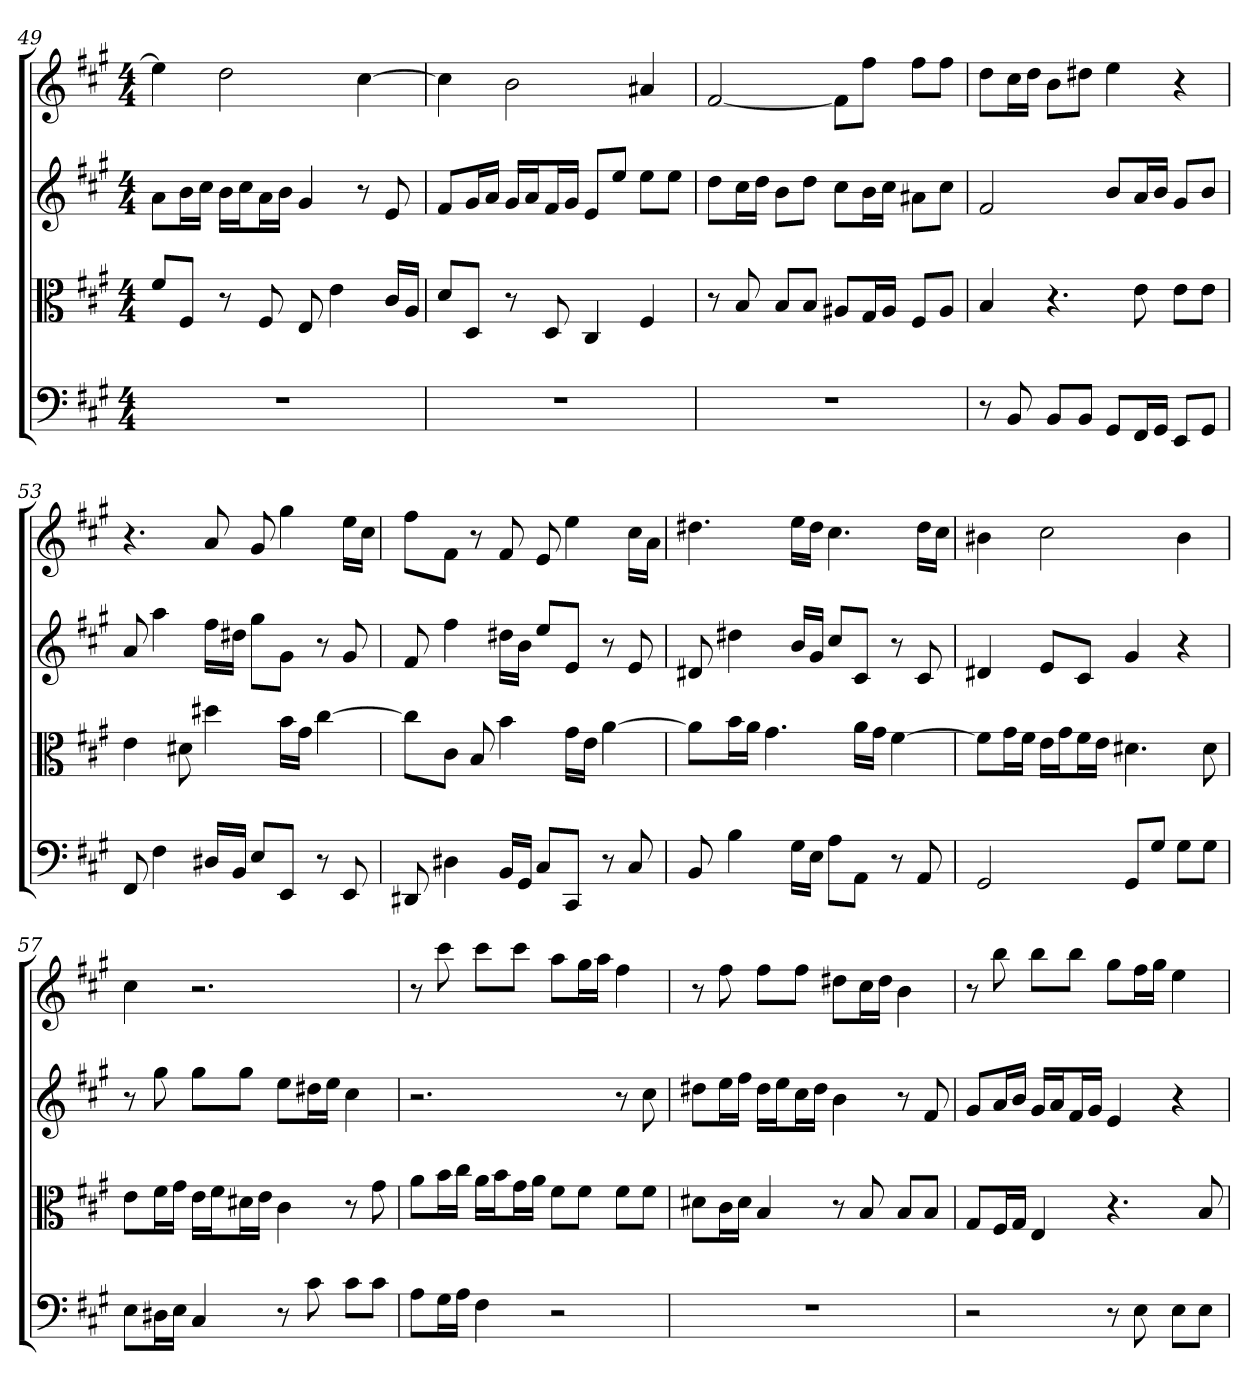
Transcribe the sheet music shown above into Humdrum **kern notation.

**kern	**kern	**kern	**kern
*part4	*part3	*part2	*part1
*staff4	*staff3	*staff2	*staff1
*clefF4	*clefC3	*	*
*k[f#c#g#]	*k[f#c#g#]	*k[f#c#g#]	*k[f#c#g#]
*A:	*A:	*A:	*A:
*M4/4	*M4/4	*M4/4	*M4/4
=49	=49	=49	=49
1r	8f#/L	8aL	4ee]
.	8F#/J	16bL	.
.	.	16cc#JJ	.
.	8r	16bLL	2dd
.	.	16cc#J	.
.	8F#	16aL	.
.	.	16bJJ	.
.	8E	4g#	.
.	4e	.	.
.	.	8r	[4cc#
.	16c#/LL	8e	.
.	16A/JJ	.	.
=50	=50	=50	=50
1r	8d/L	8f#L	4cc#]
.	8D/J	16g#L	.
.	.	16aJJ	.
.	8r	16g#LL	2b
.	.	16aJ	.
.	8D	16f#L	.
.	.	16g#JJ	.
.	4C#	8eL	.
.	.	8eeJ	.
.	4F#	8eeL	4a#X
.	.	8eeJ	.
=51	=51	=51	=51
1r	8r	8ddL	[2f#
.	8B	16cc#L	.
.	.	16ddJJ	.
.	8B/L	8bL	.
.	8B/J	8ddJ	.
.	8A#X/L	8cc#L	8f#L]
.	16G#/L	16bL	8ff#J
.	16A#/JJ	16cc#JJ	.
.	8F#/L	8a#XL	8ff#L
.	8A#/J	8cc#J	8ff#J
=52	=52	=52	=52
8r	4B	2f#	8ddL
8BB	.	.	16cc#L
.	.	.	16ddJJ
8BB/L	4.r	.	8bL
8BB/J	.	.	8dd#XJ
8GG#/L	.	8bL	4ee
16FF#/L	8e	16aL	.
16GG#/JJ	.	16bJJ	.
8EE/L	8e\L	8g#L	4r
8GG#/J	8e\J	8bJ	.
=53	=53	=53	=53
8FF#	4e	8a	4.r
4F#	.	4aa	.
.	8d#X	.	.
16D#X/LL	4dd#X	16ff#LL	8a
16BB/JJ	.	16dd#XJJ	.
8E/L	.	8gg#L	8g#
8EE/J	16b\LL	8g#J	4gg#
.	16g#\JJ	.	.
8r	[4cc#	8r	.
8EE	.	8g#	16eeLL
.	.	.	16cc#JJ
=54	=54	=54	=54
8DD#X	8cc#\L]	8f#	8ff#L
4D#X	8c#\J	4ff#	8f#J
.	8B	.	8r
16BB/LL	4b	16dd#XLL	8f#
16GG#/JJ	.	16bJJ	.
8C#/L	.	8eeL	8e
8CC#/J	16g#\LL	8eJ	4ee
.	16e\JJ	.	.
8r	[4a	8r	.
8C#	.	8e	16cc#LL
.	.	.	16aJJ
=55	=55	=55	=55
8BB	8a\L]	8d#X	4.dd#X
4B	16b\L	4dd#X	.
.	16a\JJ	.	.
.	4.g#	.	.
16G#\LL	.	16bLL	16eeLL
16E\JJ	.	16g#JJ	16dd#JJ
8A\L	.	8cc#L	4.cc#
8AA\J	16a\LL	8c#J	.
.	16g#\JJ	.	.
8r	[4f#	8r	.
8AA	.	8c#	16dd#LL
.	.	.	16cc#JJ
=56	=56	=56	=56
2GG#	8f#\L]	4d#X	4b#X
.	16g#\L	.	.
.	16f#\JJ	.	.
.	16e\LL	8eL	2cc#
.	16g#\J	.	.
.	16f#\L	8c#J	.
.	16e\JJ	.	.
8GG#/L	4.d#X	4g#	.
8G#/J	.	.	.
8G#\L	.	4r	4b#
8G#\J	8d#	.	.
=57	=57	=57	=57
8E\L	8e\L	8r	4cc#
16D#X\L	16f#\L	8gg#	.
16E\JJ	16g#\JJ	.	.
4C#	16e\LL	8gg#L	2.r
.	16f#\J	.	.
.	16d#X\L	8gg#J	.
.	16e\JJ	.	.
8r	4c#	8eeL	.
8c#	.	16dd#XL	.
.	.	16eeJJ	.
8c#\L	8r	4cc#	.
8c#\J	8g#	.	.
=58	=58	=58	=58
8A\L	8a\L	2.r	8r
16G#\L	16b\L	.	8ccc#
16A\JJ	16cc#\JJ	.	.
4F#	16a\LL	.	8ccc#L
.	16b\J	.	.
.	16g#\L	.	8ccc#J
.	16a\JJ	.	.
2r	8f#\L	.	8aaL
.	8f#\J	.	16gg#L
.	.	.	16aaJJ
.	8f#\L	8r	4ff#
.	8f#\J	8cc#	.
=59	=59	=59	=59
1r	8d#X\L	8dd#XL	8r
.	16c#\L	16eeL	8ff#
.	16d#\JJ	16ff#JJ	.
.	4B	16dd#LL	8ff#L
.	.	16eeJ	.
.	.	16cc#L	8ff#J
.	.	16dd#JJ	.
.	8r	4b	8dd#XL
.	8B	.	16cc#L
.	.	.	16dd#JJ
.	8B/L	8r	4b
.	8B/J	8f#	.
=60	=60	=60	=60
2r	8G#/L	8g#L	8r
.	16F#/L	16aL	8bb
.	16G#/JJ	16bJJ	.
.	4E	16g#LL	8bbL
.	.	16aJ	.
.	.	16f#L	8bbJ
.	.	16g#JJ	.
8r	4.r	4e	8gg#L
8E	.	.	16ff#L
.	.	.	16gg#JJ
8E\L	.	4r	4ee
8E\J	8B	.	.
=	=	=	=
*-	*-	*-	*-
